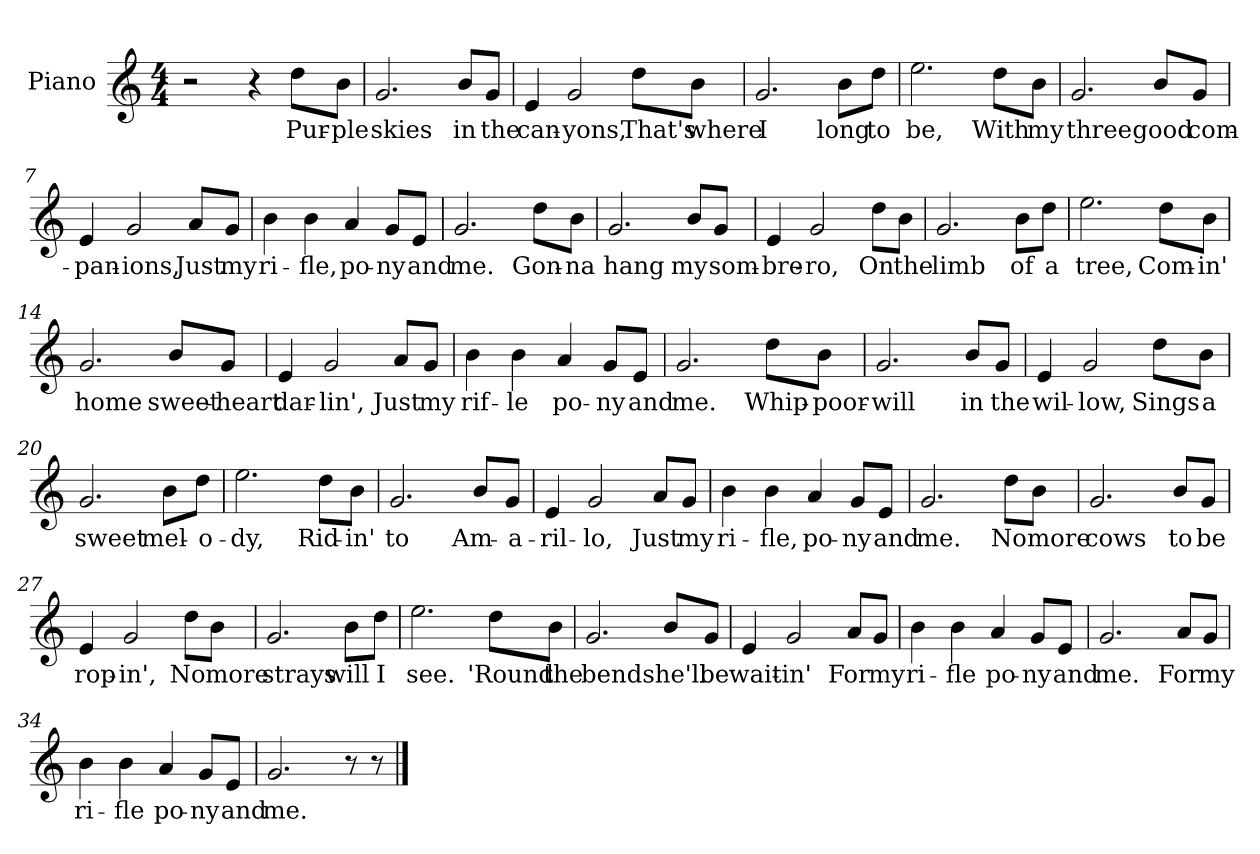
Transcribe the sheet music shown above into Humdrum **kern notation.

**kern	**text
*part1	*part1
*staff1	*staff1
*I"Piano	*
*I'Pno.	*
*clefG2	*
*k[]	*
*C:	*
*M4/4	*
=1	=1
2r	.
4r	.
8dd\L	Pur-
8b\J	-ple
=2	=2
2.g/	skies
8b/L	in
8g/J	the
=3	=3
4e/	can-
2g/	-yons,
8dd\L	That's
8b\J	where
=4	=4
2.g/	I
8b\L	long
8dd\J	to
!!LO:LB:g=z
=5	=5
2.ee\	be,
8dd\L	With
8b\J	my
=6	=6
2.g/	three
8b/L	good
8g/J	com-
=7	=7
4e/	-pan-
2g/	-ions,
8a/L	Just
8g/J	my
=8	=8
4b\	ri-
4b\	-fle,
4a/	po-
8g/L	-ny
8e/J	and
!!LO:LB:g=z
=9	=9
2.g/	me.
8dd\L	Gon-
8b\J	-na
=10	=10
2.g/	hang
8b/L	my
8g/J	som-
=11	=11
4e/	-bre-
2g/	-ro,
8dd\L	On
8b\J	the
=12	=12
2.g/	limb
8b\L	of
8dd\J	a
!!LO:LB:g=z
=13	=13
2.ee\	tree,
8dd\L	Com-
8b\J	-in'
=14	=14
2.g/	home
8b/L	sweet-
8g/J	-heart
=15	=15
4e/	dar-
2g/	-lin',
8a/L	Just
8g/J	my
=16	=16
4b\	rif-
4b\	-le
4a/	po-
8g/L	-ny
8e/J	and
!!LO:LB:g=z
=17	=17
2.g/	me.
8dd\L	Whip-
8b\J	-poor-
=18	=18
2.g/	-will
8b/L	in
8g/J	the
=19	=19
4e/	wil-
2g/	-low,
8dd\L	Sings
8b\J	a
=20	=20
2.g/	sweet
8b\L	mel-
8dd\J	-o-
=21	=21
2.ee\	-dy,
8dd\L	Rid-
8b\J	-in'
!!LO:LB:g=z
=22	=22
2.g/	to
8b/L	Am-
8g/J	-a-
=23	=23
4e/	-ril-
2g/	-lo,
8a/L	Just
8g/J	my
=24	=24
4b\	ri-
4b\	-fle,
4a/	po-
8g/L	-ny
8e/J	and
=25	=25
2.g/	me.
8dd\L	No
8b\J	more
=26	=26
2.g/	cows
8b/L	to
8g/J	be
!!LO:LB:g=z
=27	=27
4e/	rop-
2g/	-in',
8dd\L	No
8b\J	more
=28	=28
2.g/	strays
8b\L	will
8dd\J	I
=29	=29
2.ee\	see.
8dd\L	'Round
8b\J	the
=30	=30
2.g/	bend
8b/L	she'll
8g/J	be
=31	=31
4e/	wait-
2g/	-in'
8a/L	For
8g/J	my
!!LO:LB:g=z
=32	=32
4b\	ri-
4b\	-fle
4a/	po-
8g/L	-ny
8e/J	and
=33	=33
2.g/	me.
8a/L	For
8g/J	my
=34	=34
4b\	ri-
4b\	-fle
4a/	po-
8g/L	-ny
8e/J	and
=35	=35
2.g/	me.
8r	.
8r	.
==	==
*-	*-
